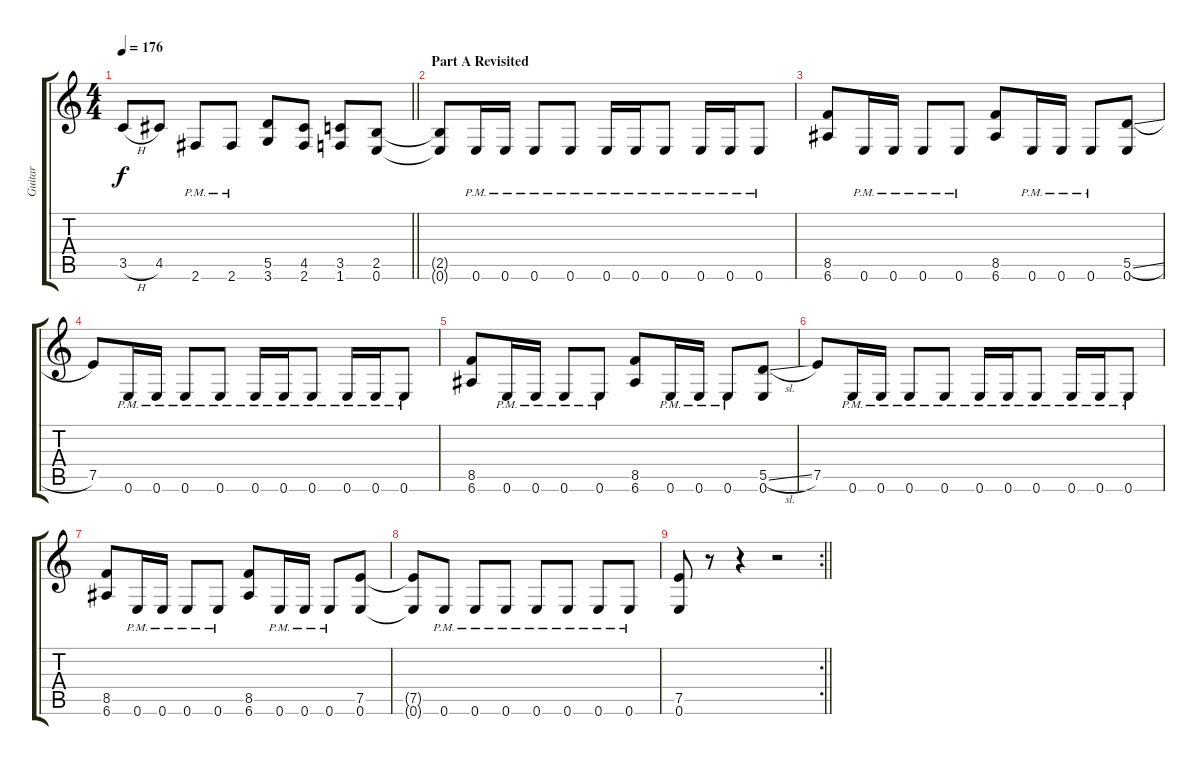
\track ("Guitar" "Guitar") {instrument distortionguitar}
\staff {score tabs}
\tuning (E4 B3 G3 D3 A2 E2) {hide}
\ts (4 4)
\tempo 176
\clef g2
\barLineRight lightlight
\ks c
3.5{h}.8{dy f} 4.5.8 2.6{pm}.8 2.6{pm}.8 (5.5 3.6).8 (4.5 2.6).8 (3.5 1.6).8 (2.5 0.6).8 |
\section ("" "Part A Revisited")
(2.5{t} 0.6{t}).8 0.6{pm}.16 0.6{pm}.16 0.6{pm}.8 0.6{pm}.8 0.6{pm}.16 0.6{pm}.16 0.6{pm}.8 0.6{pm}.16 0.6{pm}.16 0.6{pm}.8 |
(8.5 6.6).8 0.6{pm}.16 0.6{pm}.16 0.6{pm}.8 0.6{pm}.8 (8.5 6.6).8 0.6{pm}.16 0.6{pm}.16 0.6{pm}.8 (5.5{sl} 0.6).8 |
7.5.8 0.6{pm}.16 0.6{pm}.16 0.6{pm}.8 0.6{pm}.8 0.6{pm}.16 0.6{pm}.16 0.6{pm}.8 0.6{pm}.16 0.6{pm}.16 0.6{pm}.8 |
(8.5 6.6).8 0.6{pm}.16 0.6{pm}.16 0.6{pm}.8 0.6{pm}.8 (8.5 6.6).8 0.6{pm}.16 0.6{pm}.16 0.6{pm}.8 (5.5{sl} 0.6).8 |
7.5.8 0.6{pm}.16 0.6{pm}.16 0.6{pm}.8 0.6{pm}.8 0.6{pm}.16 0.6{pm}.16 0.6{pm}.8 0.6{pm}.16 0.6{pm}.16 0.6{pm}.8 |
(8.5 6.6).8 0.6{pm}.16 0.6{pm}.16 0.6{pm}.8 0.6{pm}.8 (8.5 6.6).8 0.6{pm}.16 0.6{pm}.16 0.6{pm}.8 (7.5 0.6).8 |
(7.5{t} 0.6{t}).8 0.6{pm}.8 0.6{pm}.8 0.6{pm}.8 0.6{pm}.8 0.6{pm}.8 0.6{pm}.8 0.6{pm}.8 |
\rc 2
\barLineRight lightlight
(7.5 0.6).8 r.8 r.4 r.2
